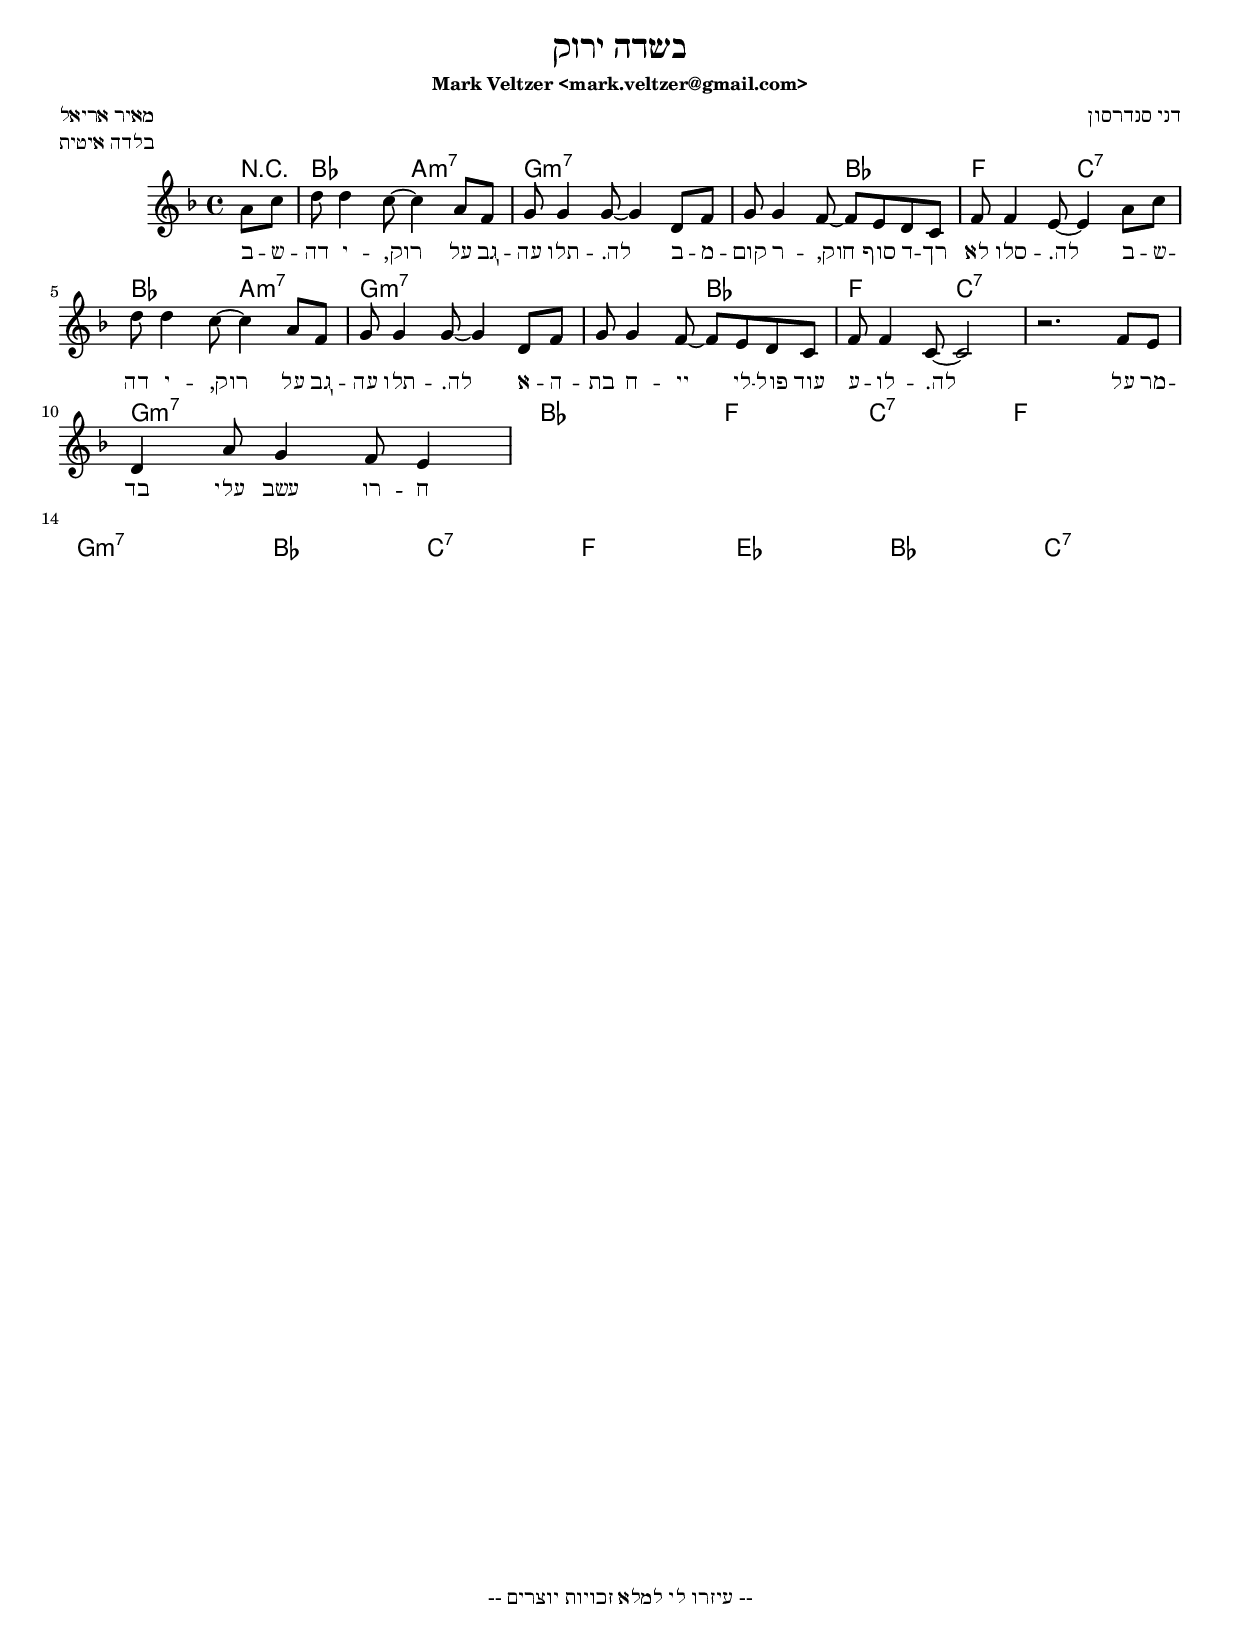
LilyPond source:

\include "src/include/common.lyi"
\header {
	title="בשדה ירוק"
	subtitle=""
	composer="דני סנדרסון"
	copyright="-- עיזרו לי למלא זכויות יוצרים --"
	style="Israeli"
	singer="דני סנדרסון"
	piece="בלדה איטית"
	poet="מאיר אריאל"

	completion="4"

	url="http://www.youtube.com/watch?v=En9qtX5VnLE"

	uuid="42424480-a26f-11df-abb4-0019d11e5a41"
}

%{
	TODO:
%}

\score {
<<
\chords {
	\startChords

	\startSong

	\partial 4 r4

	bes2 a2:m7 | g1:m7 | g2:m7 bes2 | f2 c2:7 | \myEndLine
	bes2 a2:m7 | g1:m7 | g2:m7 bes2 | f2 c2:7 | c1:7 | \myEndLine

	g1:m7 | bes1 | f2 c2:7 | f1 | \myEndLine
	g1:m7 | bes2 c2:7 | f2 ees2 | bes2 c2:7 | \myEndLine

	\endSong

	\endChords
}
\new Voice="melody" \relative f' {
	\time 4/4
	\key f \major
	\partial 4 a8 c8 |

	d8 d4 c8 ~ c4 a8 f8 | g8 g4 g8 ~ g4 d8 f8 |
	g8 g4 f8 ~ f8 e8 d8 c8 | f8 f4 e8 ~ e4 a8 c8 |

	d8 d4 c8 ~ c4 a8 f8 | g8 g4 g8 ~ g4 d8 f8 |
	g8 g4 f8 ~ f8 e8 d8 c8 | f8 f4 c8 ~ c2 | r2. f8 e8 |

	d4 a'8 g4 f8 e4 |
}
\new Lyrics \lyricsto "melody" {
	ב -- ש -- דה י -- רוק, על גב -- עה תלו -- לה.
	ב -- מ -- קום ר -- חוק, סוף ד -- רך לא סלו -- לה.
	ב -- ש -- דה י -- רוק, על גב -- עה תלו -- לה.
	א -- ה -- בת ח -- יי לי -- פול עוד ע -- לו -- לה.

	על מר -- בד עלי עשב רו -- ח
	שם ישבנו לר -- אות שקי -- עה
	והייתה תחושה של תפוח
	והיינו כל כך קרובים לנגיעה

	בשדה ירוק, על גבעה תלולה
	בושם אהבה נודפת וטלולה
	בשדה ירוק על גבעה תלולה
	אהבת חיי ליפול עוד עלולה

	עדרים גלשו אל השוקת
	על שפתי מפלי שיער
	חלילים התחילו למשוך את
	קו הרכס הרץ במעלה ההר

	בשדה ירוק על גבעה תלולה
	מגמה שקופה בהכרה צלולה
	בשדה ירוק, על גבעה תלולה
	כי תהום שחורה רובצת חלולה

	בין הרים השמש שקעה לה
	וירח עוד לא עלה
	יפתי פתאום פחדה לה
	אל תהום פעורה - כאילו צללה

	היא נתנה לדעת לדעת
	היא הפליאה להיוודע
	ואני צמא דעת לגעת
	עד לקצה הידיעה, אל תוך הלא נודע

	בשדה ירוק על גבעה תלולה
	במקום רחוק, סוף דרך לא סלולה
	בשדה ירוק, על גבעה תלולה
	אהבת חיי ליפול עוד עלולה
}
>>
	\midi {
		\context {
			\Score
			tempoWholesPerMinute = #(ly:make-moment 110 4)
		}
	}
	\layout {}
}
